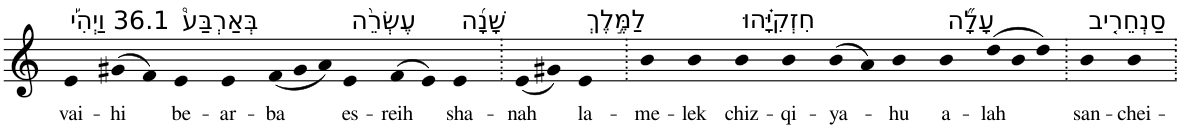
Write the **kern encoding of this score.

**kern	**text
*part1	*part1
*staff1	*staff1
*I"Piano	*
*I'Pno	*
*clefG2	*
*k[]	*
=1	=1
!LO:TX:a:t=36.1 וַיְהִ֡י	!
!	!LO:LY:b
4e	vai-
!	!LO:LY:b
(>8g#X	-hi
8f)	.
!LO:TX:a:t=בְּאַרְבַּע֩	!
!	!LO:LY:b
4e	be-
!	!LO:LY:b
4e	-ar-
!	!LO:LY:b
(12f	-ba
12g#	.
12a)	.
!LO:TX:a:t=עֶשְׂרֵ֨ה	!
!	!LO:LY:b
4e	es-
!	!LO:LY:b
(>8f	-reih
8e)	.
!LO:TX:a:t=שָׁנָ֜ה	!
!	!LO:LY:b
4e	sha-
=2.	=2.
!	!LO:LY:b
(8e	-nah
8g#X)	.
!LO:TX:a:t=לַמֶּ֣לֶךְ	!
!	!LO:LY:b
4e	la-
=3.	=3.
!	!LO:LY:b
4b	-me-
!	!LO:LY:b
4b	-lek
!LO:TX:a:t=חִזְקִיָּ֗הוּ	!
!	!LO:LY:b
4b	chiz-
!	!LO:LY:b
4b	-qi-
!	!LO:LY:b
(8b	-ya-
8a)	.
!	!LO:LY:b
4b	-hu
!LO:TX:a:t=עָלָ֞ה	!
!	!LO:LY:b
4b	a-
!	!LO:LY:b
(12dd	-lah
12b	.
12dd)	.
=4.	=4.
!LO:TX:a:t=סַנְחֵרִ֤יב	!
!	!LO:LY:b
4b	san-
!	!LO:LY:b
4b	-chei-
=.	=.
*-	*-
